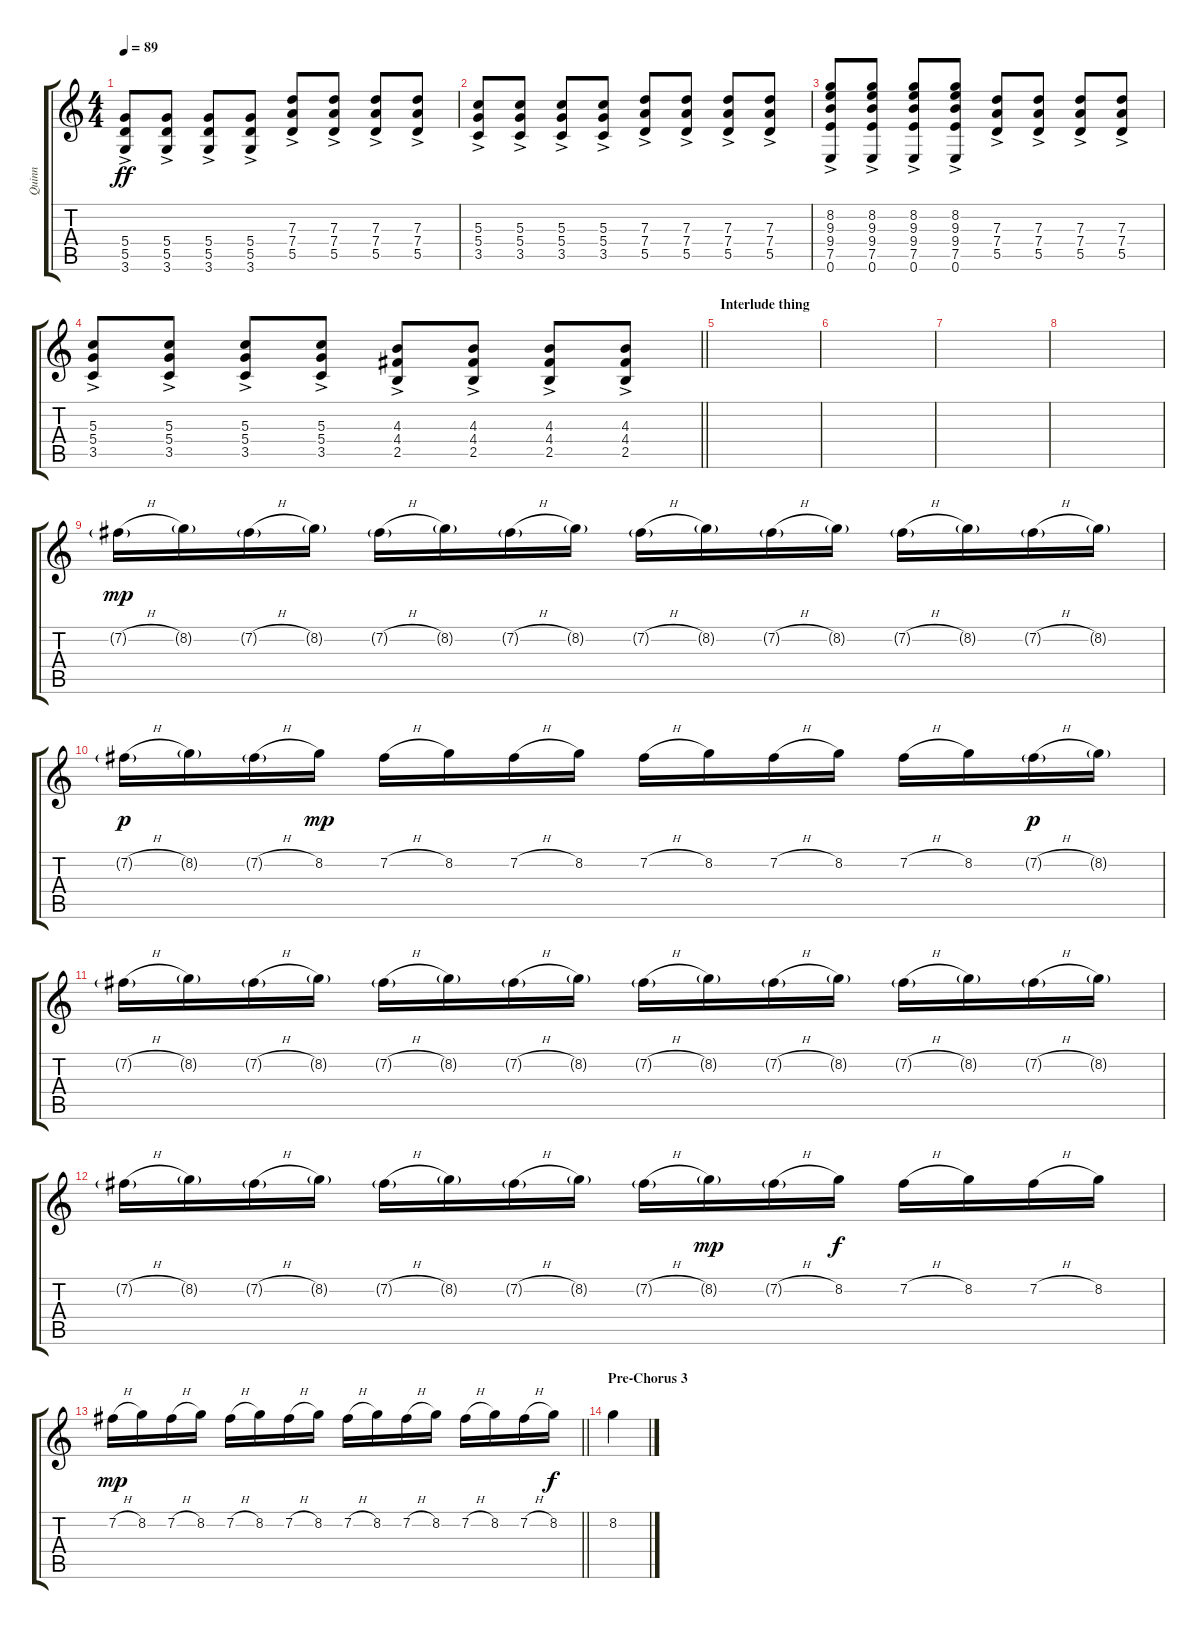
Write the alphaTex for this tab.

\track ("Quinn" "Quinn") {instrument distortionguitar}
\staff {score tabs}
\tuning (E4 B3 G3 D3 A2 E2) {hide}
\ts (4 4)
\tempo 89
\clef g2
\ks c
(5.4{ac} 5.5{ac} 3.6{ac}).8{dy ff} (5.4{ac} 5.5{ac} 3.6{ac}).8 (5.4{ac} 5.5{ac} 3.6{ac}).8 (5.4{ac} 5.5{ac} 3.6{ac}).8 (7.3{ac} 7.4{ac} 5.5{ac}).8 (7.3{ac} 7.4{ac} 5.5{ac}).8 (7.3{ac} 7.4{ac} 5.5{ac}).8 (7.3{ac} 7.4{ac} 5.5{ac}).8 |
(5.3{ac} 5.4{ac} 3.5{ac}).8 (5.3{ac} 5.4{ac} 3.5{ac}).8 (5.3{ac} 5.4{ac} 3.5{ac}).8 (5.3{ac} 5.4{ac} 3.5{ac}).8 (7.3{ac} 7.4{ac} 5.5{ac}).8 (7.3{ac} 7.4{ac} 5.5{ac}).8 (7.3{ac} 7.4{ac} 5.5{ac}).8 (7.3{ac} 7.4{ac} 5.5{ac}).8 |
(8.2{ac} 9.3{ac} 9.4{ac} 7.5{ac} 0.6{ac}).8 (8.2{ac} 9.3{ac} 9.4{ac} 7.5{ac} 0.6).8 (8.2{ac} 9.3{ac} 9.4{ac} 7.5{ac} 0.6).8 (8.2{ac} 9.3{ac} 9.4{ac} 7.5{ac} 0.6).8 (7.3{ac} 7.4{ac} 5.5{ac}).8 (7.3{ac} 7.4{ac} 5.5{ac}).8 (7.3{ac} 7.4{ac} 5.5{ac}).8 (7.3{ac} 7.4{ac} 5.5{ac}).8 |
\barLineRight lightlight
(5.3{ac} 5.4{ac} 3.5{ac}).8 (5.3{ac} 5.4{ac} 3.5{ac}).8 (5.3{ac} 5.4{ac} 3.5{ac}).8 (5.3{ac} 5.4{ac} 3.5{ac}).8 (4.3{ac} 4.4{ac} 2.5{ac}).8 (4.3{ac} 4.4{ac} 2.5{ac}).8 (4.3{ac} 4.4{ac} 2.5{ac}).8 (4.3{ac} 4.4{ac} 2.5{ac}).8 |
\section ("" "Interlude thing")
|
|
|
|
7.2{h g}.16{dy mp} 8.2{g}.16 7.2{h g}.16 8.2{g}.16 7.2{h g}.16 8.2{g}.16 7.2{h g}.16 8.2{g}.16 7.2{h g}.16 8.2{g}.16 7.2{h g}.16 8.2{g}.16 7.2{h g}.16 8.2{g}.16 7.2{h g}.16 8.2{g}.16 |
7.2{h g}.16{dy p} 8.2{g}.16 7.2{h g}.16 8.2.16{dy mp} 7.2{h}.16 8.2.16 7.2{h}.16 8.2.16 7.2{h}.16 8.2.16 7.2{h}.16 8.2.16 7.2{h}.16 8.2.16 7.2{h g}.16{dy p} 8.2{g}.16 |
7.2{h g}.16 8.2{g}.16 7.2{h g}.16 8.2{g}.16 7.2{h g}.16 8.2{g}.16 7.2{h g}.16 8.2{g}.16 7.2{h g}.16 8.2{g}.16 7.2{h g}.16 8.2{g}.16 7.2{h g}.16 8.2{g}.16 7.2{h g}.16 8.2{g}.16 |
7.2{h g}.16 8.2{g}.16 7.2{h g}.16 8.2{g}.16 7.2{h g}.16 8.2{g}.16 7.2{h g}.16 8.2{g}.16 7.2{h g}.16 8.2{g}.16{dy mp} 7.2{h g}.16 8.2.16{dy f} 7.2{h}.16 8.2.16 7.2{h}.16 8.2.16 |
\barLineRight lightlight
7.2{h}.16{dy mp} 8.2.16 7.2{h}.16 8.2.16 7.2{h}.16 8.2.16 7.2{h}.16 8.2.16 7.2{h}.16 8.2.16 7.2{h}.16 8.2.16 7.2{h}.16 8.2.16 7.2{h}.16 8.2.16{dy f} |
\section ("" "Pre-Chorus 3")
8.2.4
